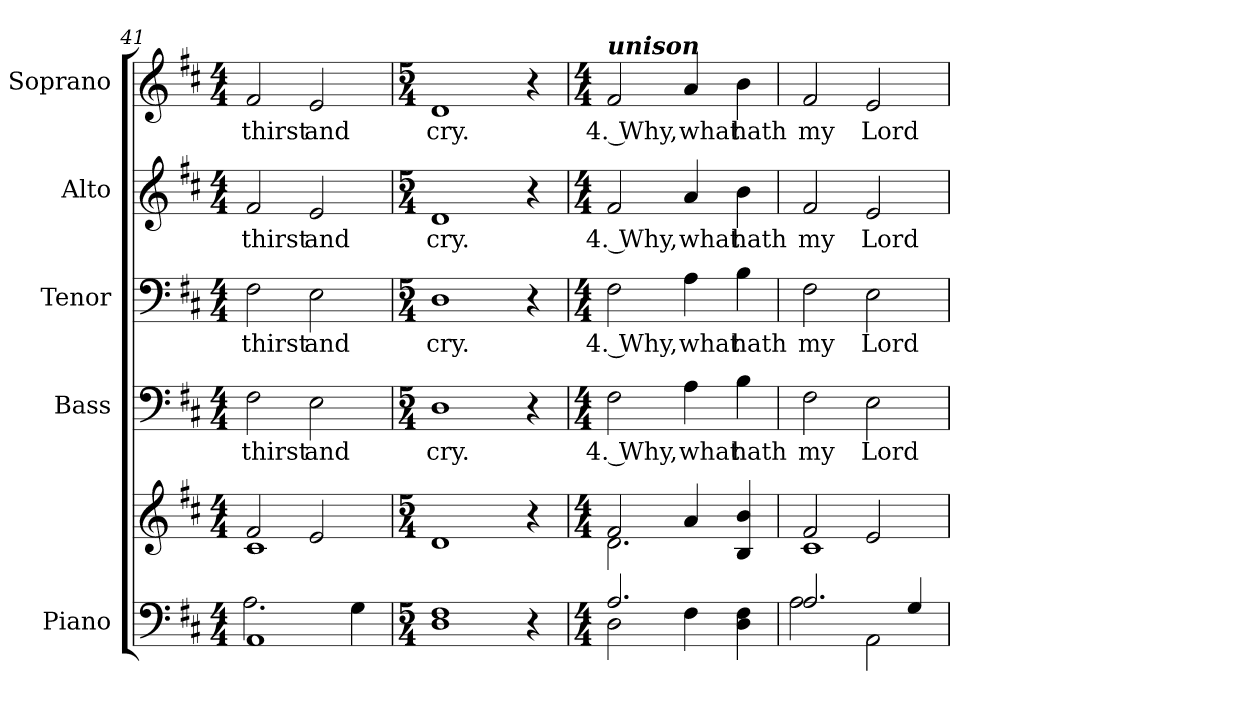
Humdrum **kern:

**kern	**kern	**kern	**text	**kern	**text	**kern	**text	**kern	**text
*part5	*part5	*part4	*part4	*part3	*part3	*part2	*part2	*part1	*part1
*staff6	*staff5	*staff4	*staff4	*staff3	*staff3	*staff2	*staff2	*staff1	*staff1
*I"Piano	*	*I"Bass	*	*I"Tenor	*	*I"Alto	*	*I"Soprano	*
*I'Pno.	*	*I'B.	*	*I'T.	*	*I'A.	*	*I'S.	*
*clefF4	*clefG2	*clefF4	*	*clefF4	*	*clefG2	*	*clefG2	*
*k[f#c#]	*k[f#c#]	*k[f#c#]	*	*k[f#c#]	*	*k[f#c#]	*	*k[f#c#]	*
*D:	*D:	*D:	*	*D:	*	*D:	*	*D:	*
*M4/4	*M4/4	*M4/4	*	*M4/4	*	*M4/4	*	*M4/4	*
=41	=41	=41	=41	=41	=41	=41	=41	=41	=41
*^	*^	*	*	*	*	*	*	*	*
!	!	!	!	!	!LO:LY:b:color=#000000	!	!	!	!	!	!
!	!	!	!	!	!	!	!LO:LY:b:color=#000000	!	!	!	!
!	!	!	!	!	!	!	!	!	!LO:LY:b:color=#000000	!	!
!	!	!	!	!	!	!	!	!	!	!	!LO:LY:b:color=#000000
1AAi	2.Ai\	2f#i/	1c#i	2F#i\	thirst	2F#i\	thirst	2f#i/	thirst	2f#i/	thirst
!	!	!	!	!	!LO:LY:b:color=#000000	!	!	!	!	!	!
!	!	!	!	!	!	!	!LO:LY:b:color=#000000	!	!	!	!
!	!	!	!	!	!	!	!	!	!LO:LY:b:color=#000000	!	!
!	!	!	!	!	!	!	!	!	!	!	!LO:LY:b:color=#000000
.	.	2ei/	.	2Ei\	and	2Ei\	and	2ei/	and	2ei/	and
.	4Gi\	.	.	.	.	.	.	.	.	.	.
*v	*v	*	*	*	*	*	*	*	*	*	*
*	*v	*v	*	*	*	*	*	*	*	*
=42	=42	=42	=42	=42	=42	=42	=42	=42	=42
*M5/4	*M5/4	*M5/4	*	*M5/4	*	*M5/4	*	*M5/4	*
*^	*	*	*	*	*	*	*	*	*
!	!	!	!	!LO:LY:b:color=#000000	!	!	!	!	!	!
*v	*v	*	*	*	*	*	*	*	*	*
*^	*	*	*	*	*	*	*	*	*
!	!	!	!	!	!	!LO:LY:b:color=#000000	!	!	!	!
*v	*v	*	*	*	*	*	*	*	*	*
*^	*	*	*	*	*	*	*	*	*
!	!	!	!	!	!	!	!	!LO:LY:b:color=#000000	!	!
*v	*v	*	*	*	*	*	*	*	*	*
*^	*	*	*	*	*	*	*	*	*
!	!	!	!	!	!	!	!	!	!	!LO:LY:b:color=#000000
*v	*v	*	*	*	*	*	*	*	*	*
1Di 1F#i	1di	1Di	cry.	1Di	cry.	1di	cry.	1di	cry.
4r	4r	4r	.	4r	.	4r	.	4r	.
!!LO:PB:g=z
=43	=43	=43	=43	=43	=43	=43	=43	=43	=43
*M4/4	*M4/4	*M4/4	*	*M4/4	*	*M4/4	*	*M4/4	*
*^	*^	*	*	*	*	*	*	*	*
!	!	!	!	!	!LO:LY:b:color=#000000	!	!	!	!	!	!
!	!	!	!	!	!	!	!LO:LY:b:color=#000000	!	!	!	!
!	!	!	!	!	!	!	!	!	!LO:LY:b:color=#000000	!	!
!	!	!	!	!	!	!	!	!	!	!LO:TX:a:Bi:t=unison	!
!	!	!	!	!	!	!	!	!	!	!	!LO:LY:b:color=#000000
2.Ai/	2Di\	2f#i/	2.di\	2F#i\	4. Why,	2F#i\	4. Why,	2f#i/	4. Why,	2f#i/	4. Why,
!	!	!	!	!	!LO:LY:b:color=#000000	!	!	!	!	!	!
!	!	!	!	!	!	!	!LO:LY:b:color=#000000	!	!	!	!
!	!	!	!	!	!	!	!	!	!LO:LY:b:color=#000000	!	!
!	!	!	!	!	!	!	!	!	!	!	!LO:LY:b:color=#000000
.	4F#i\	4ai/	.	4Ai\	what	4Ai\	what	4ai/	what	4ai/	what
!	!	!	!	!	!LO:LY:b:color=#000000	!	!	!	!	!	!
!	!	!	!	!	!	!	!LO:LY:b:color=#000000	!	!	!	!
!	!	!	!	!	!	!	!	!	!LO:LY:b:color=#000000	!	!
!	!	!	!	!	!	!	!	!	!	!	!LO:LY:b:color=#000000
4Di\ 4F#i	4ryy	4Bi/ 4bi	4ryy	4Bi\	hath	4Bi\	hath	4bi\	hath	4bi\	hath
=44	=44	=44	=44	=44	=44	=44	=44	=44	=44	=44	=44
!	!	!	!	!	!LO:LY:b:color=#000000	!	!	!	!	!	!
!	!	!	!	!	!	!	!LO:LY:b:color=#000000	!	!	!	!
!	!	!	!	!	!	!	!	!	!LO:LY:b:color=#000000	!	!
!	!	!	!	!	!	!	!	!	!	!	!LO:LY:b:color=#000000
2.Ai/	2Ai\	2f#i/	1c#i	2F#i\	my	2F#i\	my	2f#i/	my	2f#i/	my
!	!	!	!	!	!LO:LY:b:color=#000000	!	!	!	!	!	!
!	!	!	!	!	!	!	!LO:LY:b:color=#000000	!	!	!	!
!	!	!	!	!	!	!	!	!	!LO:LY:b:color=#000000	!	!
!	!	!	!	!	!	!	!	!	!	!	!LO:LY:b:color=#000000
.	2AAi\	2ei/	.	2Ei\	Lord	2Ei\	Lord	2ei/	Lord	2ei/	Lord
4Gi/	.	.	.	.	.	.	.	.	.	.	.
*v	*v	*	*	*	*	*	*	*	*	*	*
*	*v	*v	*	*	*	*	*	*	*	*
=	=	=	=	=	=	=	=	=	=
*-	*-	*-	*-	*-	*-	*-	*-	*-	*-
